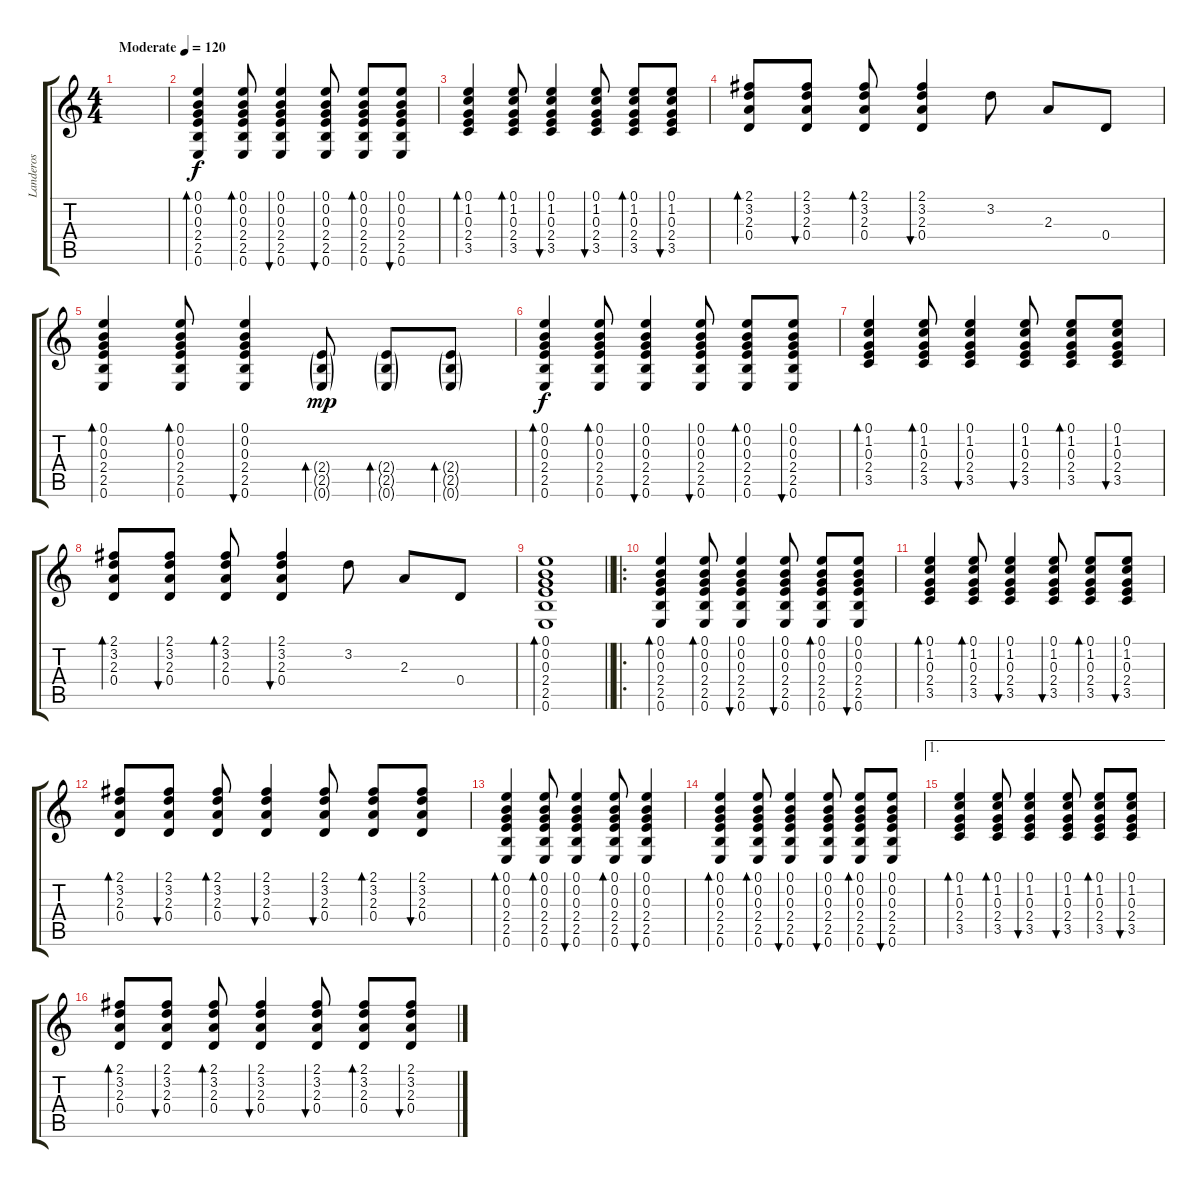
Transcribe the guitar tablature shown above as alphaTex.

\track ("Landeros" "Landeros") {instrument acousticguitarsteel}
\staff {score tabs}
\tuning (E4 B3 G3 D3 A2 E2) {hide}
\ts (4 4)
\tempo (120 "Moderate")
\clef g2
\ks c
|
(0.1 0.2 0.3 2.4 2.5 0.6).4{bd 60} (0.1 0.2 0.3 2.4 2.5 0.6).8{bd 60} (0.1 0.2 0.3 2.4 2.5 0.6).4{bu 60} (0.1 0.2 0.3 2.4 2.5 0.6).8{bu 60} (0.1 0.2 0.3 2.4 2.5 0.6).8{bd 60} (0.1 0.2 0.3 2.4 2.5 0.6).8{bu 60} |
(0.1 1.2 0.3 2.4 3.5).4{bd 60} (0.1 1.2 0.3 2.4 3.5).8{bd 60} (0.1 1.2 0.3 2.4 3.5).4{bu 60} (0.1 1.2 0.3 2.4 3.5).8{bu 60} (0.1 1.2 0.3 2.4 3.5).8{bd 60} (0.1 1.2 0.3 2.4 3.5).8{bu 60} |
(2.1 3.2 2.3 0.4).8{bd 60} (2.1 3.2 2.3 0.4).8{bu 60} (2.1 3.2 2.3 0.4).8{bd 60} (2.1 3.2 2.3 0.4).4{bu 60} 3.2.8 2.3.8 0.4.8 |
(0.1 0.2 0.3 2.4 2.5 0.6).4{bd 60} (0.1 0.2 0.3 2.4 2.5 0.6).8{bd 60} (0.1 0.2 0.3 2.4 2.5 0.6).4{bu 60} (2.4{g} 2.5{g} 0.6{g}).8{bd 60 dy mp} (2.4{g} 2.5{g} 0.6{g}).8{bd 60} (2.4{g} 2.5{g} 0.6{g}).8{bd 60} |
(0.1 0.2 0.3 2.4 2.5 0.6).4{bd 60 dy f} (0.1 0.2 0.3 2.4 2.5 0.6).8{bd 60} (0.1 0.2 0.3 2.4 2.5 0.6).4{bu 60} (0.1 0.2 0.3 2.4 2.5 0.6).8{bu 60} (0.1 0.2 0.3 2.4 2.5 0.6).8{bd 60} (0.1 0.2 0.3 2.4 2.5 0.6).8{bu 60} |
(0.1 1.2 0.3 2.4 3.5).4{bd 60} (0.1 1.2 0.3 2.4 3.5).8{bd 60} (0.1 1.2 0.3 2.4 3.5).4{bu 60} (0.1 1.2 0.3 2.4 3.5).8{bu 60} (0.1 1.2 0.3 2.4 3.5).8{bd 60} (0.1 1.2 0.3 2.4 3.5).8{bu 60} |
(2.1 3.2 2.3 0.4).8{bd 60} (2.1 3.2 2.3 0.4).8{bu 60} (2.1 3.2 2.3 0.4).8{bd 60} (2.1 3.2 2.3 0.4).4{bu 60} 3.2.8 2.3.8 0.4.8 |
\barLineRight lightlight
(0.1 0.2 0.3 2.4 2.5 0.6).1{bd 60} |
\ro
(0.1 0.2 0.3 2.4 2.5 0.6).4{bd 60} (0.1 0.2 0.3 2.4 2.5 0.6).8{bd 60} (0.1 0.2 0.3 2.4 2.5 0.6).4{bu 60} (0.1 0.2 0.3 2.4 2.5 0.6).8{bu 60} (0.1 0.2 0.3 2.4 2.5 0.6).8{bd 60} (0.1 0.2 0.3 2.4 2.5 0.6).8{bu 60} |
(0.1 1.2 0.3 2.4 3.5).4{bd 60} (0.1 1.2 0.3 2.4 3.5).8{bd 60} (0.1 1.2 0.3 2.4 3.5).4{bu 60} (0.1 1.2 0.3 2.4 3.5).8{bu 60} (0.1 1.2 0.3 2.4 3.5).8{bd 60} (0.1 1.2 0.3 2.4 3.5).8{bu 60} |
(2.1 3.2 2.3 0.4).8{bd 60} (2.1 3.2 2.3 0.4).8{bu 60} (2.1 3.2 2.3 0.4).8{bd 60} (2.1 3.2 2.3 0.4).4{bu 60} (2.1 3.2 2.3 0.4).8{bu 60} (2.1 3.2 2.3 0.4).8{bd 60} (2.1 3.2 2.3 0.4).8{bu 60} |
(0.1 0.2 0.3 2.4 2.5 0.6).4{bd 60} (0.1 0.2 0.3 2.4 2.5 0.6).8{bd 60} (0.1 0.2 0.3 2.4 2.5 0.6).4{bu 60} (0.1 0.2 0.3 2.4 2.5 0.6).8{bd 60} (0.1 0.2 0.3 2.4 2.5 0.6).4{bu 60} |
(0.1 0.2 0.3 2.4 2.5 0.6).4{bd 60} (0.1 0.2 0.3 2.4 2.5 0.6).8{bd 60} (0.1 0.2 0.3 2.4 2.5 0.6).4{bu 60} (0.1 0.2 0.3 2.4 2.5 0.6).8{bu 60} (0.1 0.2 0.3 2.4 2.5 0.6).8{bd 60} (0.1 0.2 0.3 2.4 2.5 0.6).8{bu 60} |
\ae 1
(0.1 1.2 0.3 2.4 3.5).4{bd 60} (0.1 1.2 0.3 2.4 3.5).8{bd 60} (0.1 1.2 0.3 2.4 3.5).4{bu 60} (0.1 1.2 0.3 2.4 3.5).8{bu 60} (0.1 1.2 0.3 2.4 3.5).8{bd 60} (0.1 1.2 0.3 2.4 3.5).8{bu 60} |
(2.1 3.2 2.3 0.4).8{bd 60} (2.1 3.2 2.3 0.4).8{bu 60} (2.1 3.2 2.3 0.4).8{bd 60} (2.1 3.2 2.3 0.4).4{bu 60} (2.1 3.2 2.3 0.4).8{bu 60} (2.1 3.2 2.3 0.4).8{bd 60} (2.1 3.2 2.3 0.4).8{bu 60}
